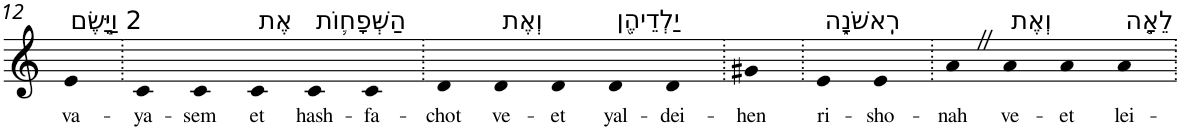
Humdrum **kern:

**kern	**text
*part1	*part1
*staff1	*staff1
*I"Piano	*
*I'Pno	*
!!LO:PB:g=z
*clefG2	*
*k[]	*
=12	=12
!LO:TX:a:t=2 וַיָּ֧שֶׂם	!
!	!LO:LY:b
4e	va-
=13.	=13.
!	!LO:LY:b
4c	-ya-
!	!LO:LY:b
4c	-sem
!LO:TX:a:t=אֶת	!
!	!LO:LY:b
4c	et
!LO:TX:a:t=הַשְּׁפָח֛וֹת	!
!	!LO:LY:b
4c	hash-
!	!LO:LY:b
4c	-fa-
=14.	=14.
!	!LO:LY:b
4d	-chot
!LO:TX:a:t=וְאֶת	!
!	!LO:LY:b
4d	ve-
!	!LO:LY:b
4d	-et
!LO:TX:a:t=יַלְדֵיהֶ֖ן	!
!	!LO:LY:b
4d	yal-
!	!LO:LY:b
4d	-dei-
=15.	=15.
!	!LO:LY:b
4g#X	-hen
=16.	=16.
!LO:TX:a:t=רִֽאשֹׁנָ֑ה	!
!	!LO:LY:b
4e	ri-
!	!LO:LY:b
4e	-sho-
=17.	=17.
!	!LO:LY:b
4aZ	-nah
!LO:TX:a:t=וְאֶת	!
!	!LO:LY:b
4a	ve-
!	!LO:LY:b
4a	-et
!LO:TX:a:t=לֵאָ֤ה	!
!	!LO:LY:b
4a	lei-
=.	=.
*-	*-
